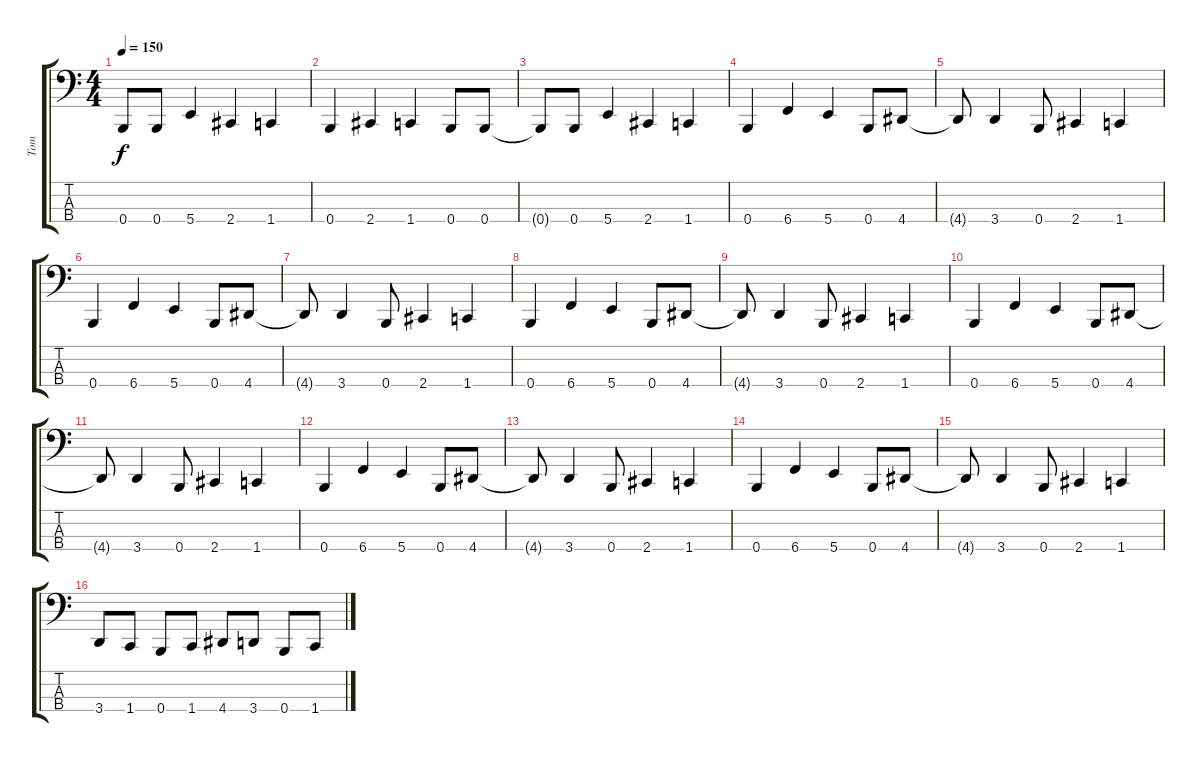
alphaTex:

\track ("Tom" "Tom") {instrument electricbasspick}
\staff {score tabs}
\tuning (D2 A1 E1 B0) {hide}
\ts (4 4)
\tempo 150
\clef f4
\ks c
0.4{t}.8{dy f} 0.4.8 5.4.4 2.4.4 1.4.4 |
0.4.4 2.4.4 1.4.4 0.4.8 0.4.8 |
0.4{t}.8 0.4.8 5.4.4 2.4.4 1.4.4 |
0.4.4 6.4.4 5.4.4 0.4.8 4.4.8 |
4.4{t}.8 3.4.4 0.4.8 2.4.4 1.4.4 |
0.4.4 6.4.4 5.4.4 0.4.8 4.4.8 |
4.4{t}.8 3.4.4 0.4.8 2.4.4 1.4.4 |
0.4.4 6.4.4 5.4.4 0.4.8 4.4.8 |
4.4{t}.8 3.4.4 0.4.8 2.4.4 1.4.4 |
0.4.4 6.4.4 5.4.4 0.4.8 4.4.8 |
4.4{t}.8 3.4.4 0.4.8 2.4.4 1.4.4 |
0.4.4 6.4.4 5.4.4 0.4.8 4.4.8 |
4.4{t}.8 3.4.4 0.4.8 2.4.4 1.4.4 |
0.4.4 6.4.4 5.4.4 0.4.8 4.4.8 |
4.4{t}.8 3.4.4 0.4.8 2.4.4 1.4.4 |
3.4.8 1.4.8 0.4.8 1.4.8 4.4.8 3.4.8 0.4.8 1.4.8
